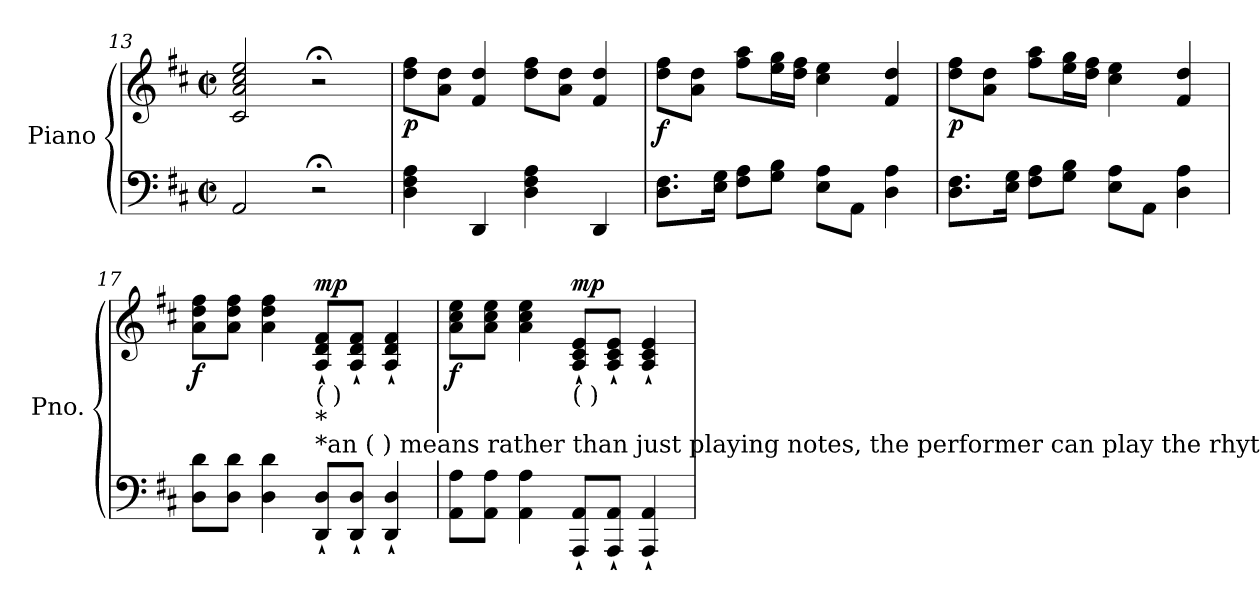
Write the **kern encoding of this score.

**kern	**kern	**dynam
*part1	*part1	*part1
*staff2	*staff1	*staff1/2
*I"Piano	*	*
*I'Pno.	*	*
*clefF4	*clefG2	*
*k[f#c#]	*k[f#c#]	*
*M2/2	*M2/2	*
*met(c|)	*met(c|)	*
=13	=13	=13
2AA/	2c#/ 2a/ 2cc#/ 2ee/	.
2r;<	2r;<	.
!!LO:LB:g=z
=14	=14	=14
!	!	!LO:DY:b
4D\ 4F#\ 4A\	8dd\ 8ff#\L	p
.	8a\ 8dd\J	.
4DD/	4f#/ 4dd/	.
4D\ 4F#\ 4A\	8dd\ 8ff#\L	.
.	8a\ 8dd\J	.
4DD/	4f#/ 4dd/	.
=15	=15	=15
!	!	!LO:DY:b
8.D\ 8.F#\L	8dd\ 8ff#\L	f
.	8a\ 8dd\J	.
16E\ 16G\Jk	.	.
8F#\ 8A\L	8ff#\ 8aa\L	.
8G\ 8B\J	16ee\ 16gg\L	.
.	16dd\ 16ff#\JJ	.
8E\ 8A\L	4cc#\ 4ee\	.
8AA\J	.	.
4D\ 4A\	4f#/ 4dd/	.
=16	=16	=16
!	!	!LO:DY:b
8.D\ 8.F#\L	8dd\ 8ff#\L	p
.	8a\ 8dd\J	.
16E\ 16G\Jk	.	.
8F#\ 8A\L	8ff#\ 8aa\L	.
8G\ 8B\J	16ee\ 16gg\L	.
.	16dd\ 16ff#\JJ	.
8E\ 8A\L	4cc#\ 4ee\	.
8AA\J	.	.
4D\ 4A\	4f#/ 4dd/	.
=17	=17	=17
!	!	!LO:DY:b
8D\ 8d\L	8a\ 8dd\ 8ff#\L	f
8D\ 8d\J	8a\ 8dd\ 8ff#\J	.
4D\ 4d\	4a\ 4dd\ 4ff#\	.
!	!LO:TX:b:t=(           )	!
!	!LO:TX:b:t=*	!
!	!LO:TX:b:t=*an (  ) means rather than just playing notes, the performer can play the rhythm using other percussive means	!
!	!	!LO:DY:a
8DD/` 8D/`L	8A/` 8d/` 8f#/`L	mp
8DD/` 8D/`J	8A/` 8d/` 8f#/`J	.
4DD/` 4D/`	4A/` 4d/` 4f#/`	.
=18	=18	=18
!	!	!LO:DY:b
8AA\ 8A\L	8a\ 8cc#\ 8ee\L	f
8AA\ 8A\J	8a\ 8cc#\ 8ee\J	.
4AA\ 4A\	4a\ 4cc#\ 4ee\	.
!	!LO:TX:b:t=(          )	!
!	!	!LO:DY:a
8AAA/` 8AA/`L	8A/` 8c#/` 8e/`L	mp
8AAA/` 8AA/`J	8A/` 8c#/` 8e/`J	.
4AAA/` 4AA/`	4A/` 4c#/` 4e/`	.
=	=	=
*-	*-	*-
